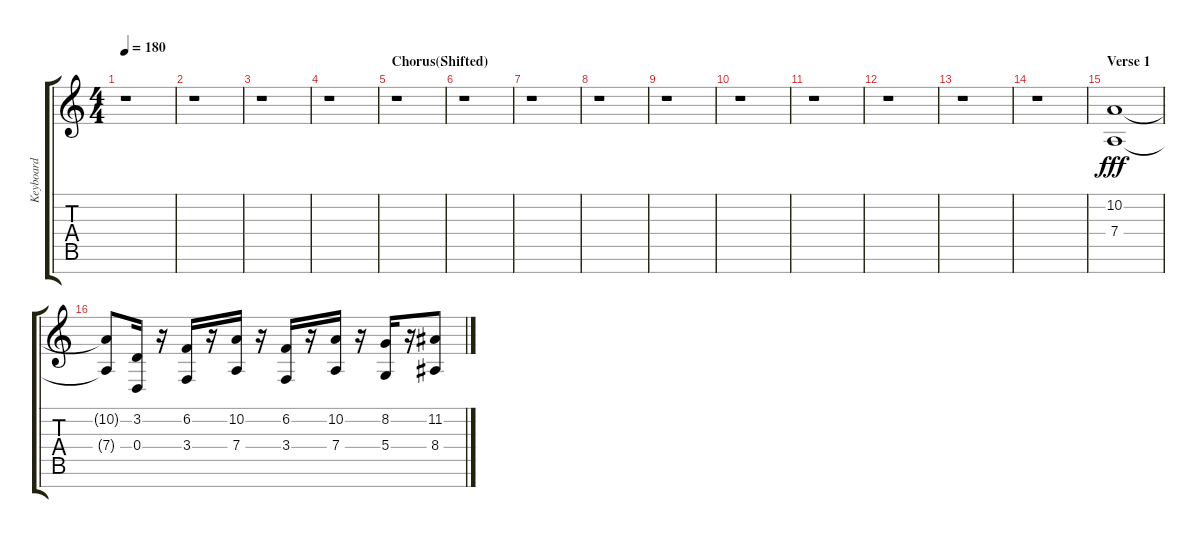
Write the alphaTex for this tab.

\track ("Keyboard" "Keyboard") {instrument synthbrass2}
\staff {score tabs}
\tuning (E4 B3 G3 D3 A2 E2 B1) {hide}
\ts (4 4)
\tempo 180
\clef g2
\ks c
r.1{dy fff} |
r.1 |
r.1 |
r.1 |
\section ("" "Chorus(Shifted)")
r.1 |
r.1 |
r.1 |
r.1 |
r.1 |
r.1 |
r.1 |
r.1 |
r.1 |
r.1 |
\section ("" "Verse 1")
(10.2 7.4).1 |
(10.2{t} 7.4{t}).8 (3.2 0.4).16 r.16 (6.2 3.4).16 r.16 (10.2 7.4).16 r.16 (6.2 3.4).16 r.16 (10.2 7.4).16 r.16 (8.2 5.4).16 r.16 (11.2 8.4).8
